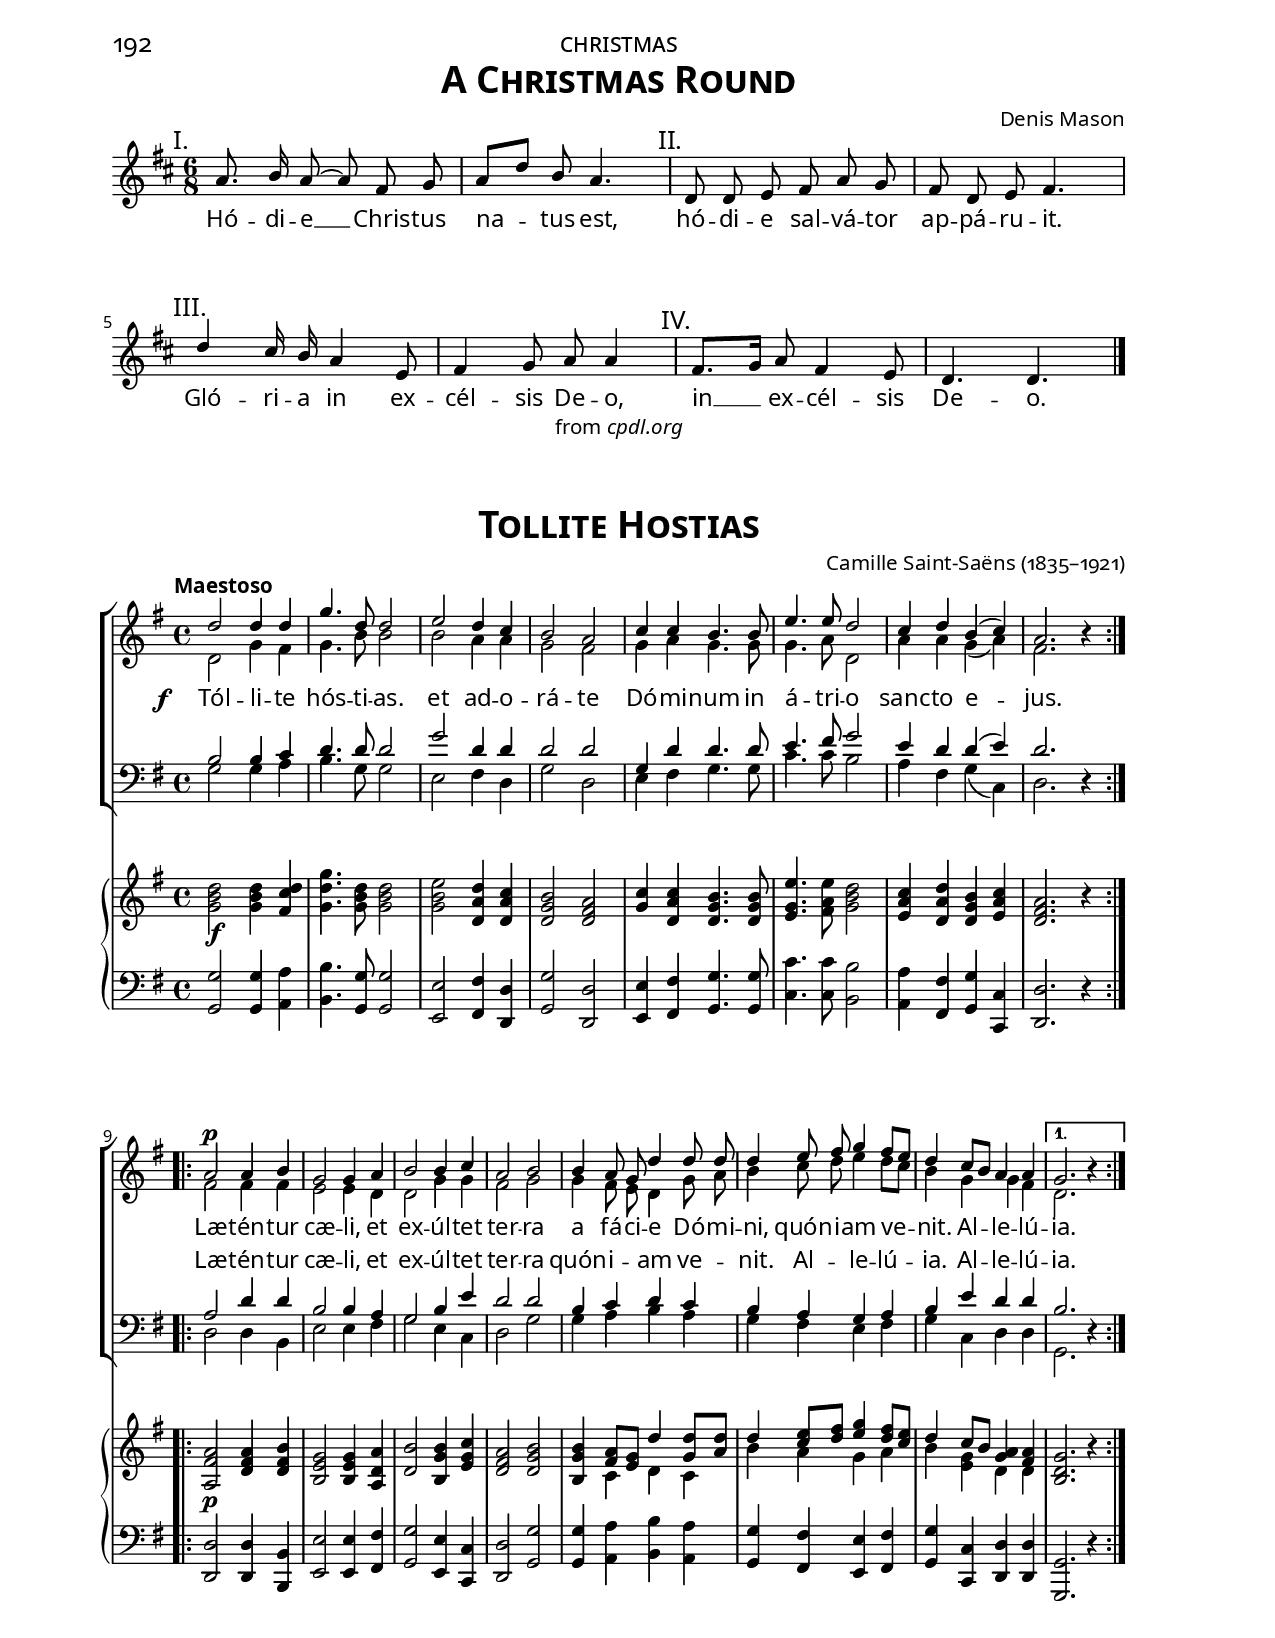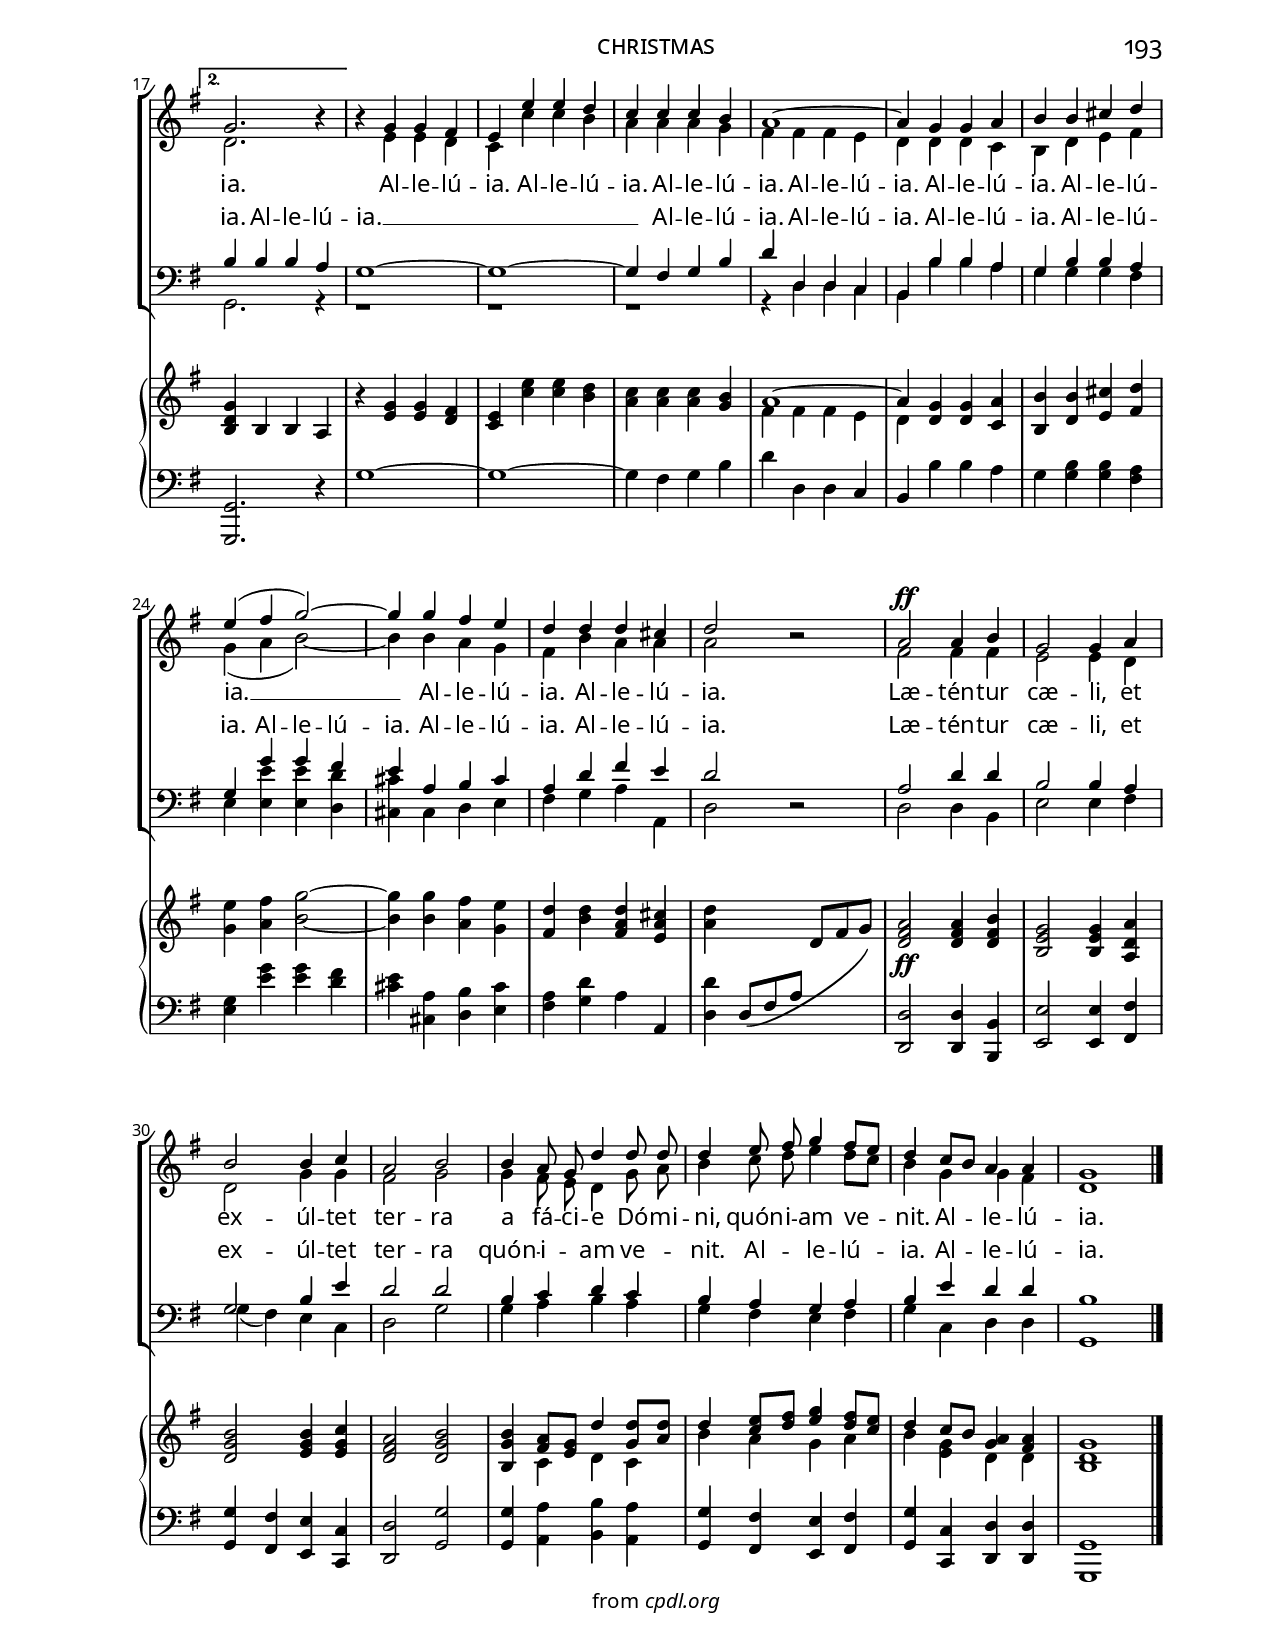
\version "2.14.2"
\include "util.ly"
\paper {
  print-all-headers = ##t
  paper-height = 11\in
  paper-width = 8.5\in
  indent = 0\in
  %system-system-spacing = #'((basic-distance . 10) (padding . 0))
  system-system-spacing =
    #'((basic-distance . 0)
       (minimum-distance . 0)
       (padding . -5)
       (stretchability . 100))
  score-markup-spacing =
    #'((basic-distance . 0)
       (minimum-distance . 0)
       (padding . 1)
       (stretchability . 0))
  ragged-last-bottom = ##f
  ragged-bottom = ##f
  two-sided = ##t
  inner-margin = 1\in
  outer-margin = 0.75\in
  top-margin = 0.26\in
  bottom-margin = 0.25\in
  first-page-number = #192
  print-first-page-number = ##t
  headerLine = \markup{\override #'(font-name . "Garamond Premier Pro") \smallCapsOldStyle"christmas"}
  oddHeaderMarkup = \markup\fill-line{
     \override #'(font-name . "Garamond Premier Pro")\abs-fontsize #12.5
     \combine 
        \fill-line{"" \on-the-fly #print-page-number-check-first
        \oldStylePageNum""
        }
        \fill-line{\headerLine}
  }
  evenHeaderMarkup = \markup {
     \override #'(font-name . "Garamond Premier Pro")\abs-fontsize #12.5
     \combine
        \on-the-fly #print-page-number-check-first
        \oldStylePageNum""
        \fill-line{\headerLine}
  }
}
#(set-global-staff-size 18) \paper{ #(define fonts (make-pango-font-tree "Garamond Premier Pro" "Garamond Premier Pro" "Garamond Premier Pro" (/ 18 20))) }
global = {
  \key d \major
  \time 6/8
  \autoBeamOff
}

sopMusic = \relative c'' {
  \mark "I."
  a8. b16 a8~ a fis g |
  a[ d] b a4. |
  
  \mark "II."
  d,8 d e fis a g |
  fis d e fis4. | \break
  
  \mark "III."
  d'4 cis16 b a4 e8 |
  fis4 g8 a8 a4 |
  
  \mark "IV."
  fis8.[ g16] a8 fis4 e8 |
  d4. d \bar "|."
}
sopWords = \lyricmode {
  
}

altoMusic = \relative c' {
  
}
altoWords = \lyricmode {
  Hó -- di -- e __ Chris -- tus na -- tus est,
  hó -- di -- e sal -- vá -- tor ap -- pá -- ru -- it.
  Gló -- ri -- a in ex -- cél -- sis De -- o,
  in __ ex -- cél -- sis De -- o.
}
altoWordsII = \lyricmode {
}
altoWordsIII = \lyricmode {
}
altoWordsIV = \lyricmode {
}
altoWordsV = \lyricmode {
}
altoWordsVI = \lyricmode {
}
tenorMusic = \relative c' {
}
tenorWords = \lyricmode {

}

bassMusic = \relative c {
}
bassWords = \lyricmode {

}

pianoRH = \relative c' {
  
}
pianoLH = \relative c' {
  
}

\score {
  <<
   \new ChoirStaff <<
%    \new Lyrics = sopranos \with { \override VerticalAxisGroup #'nonstaff-relatedstaff-spacing = #'((basic-distance . 1)) }
    \new Staff = women <<
      \new Voice = "sopranos" { \voiceOne << \global \sopMusic >> }
      \new Voice = "altos" { \voiceTwo << \global \altoMusic >> }
    >>
    \new Lyrics \with { alignAboveContext = #"women" \override VerticalAxisGroup #'nonstaff-relatedstaff-spacing = #'((basic-distance . 1))} \lyricsto "sopranos" \sopWords
    \new Lyrics = "altosVI"  \with { alignBelowContext = #"women" } \lyricsto "sopranos" \altoWordsVI
    \new Lyrics = "altosV"  \with { alignBelowContext = #"women" } \lyricsto "sopranos" \altoWordsV
    \new Lyrics = "altosIV"  \with { alignBelowContext = #"women" } \lyricsto "sopranos" \altoWordsIV
    \new Lyrics = "altosIII"  \with { alignBelowContext = #"women" } \lyricsto "sopranos" \altoWordsIII
    \new Lyrics = "altosII"  \with { alignBelowContext = #"women" } \lyricsto "sopranos" \altoWordsII
    \new Lyrics = "altos"  \with { alignBelowContext = #"women" } \lyricsto "sopranos" \altoWords
   
  >>
%    \new PianoStaff << \new Staff { \new Voice { \pianoRH } } \new Staff { \clef "bass" \pianoLH } >>
  >>
  \layout {
  \context {
    \Lyrics
    \override LyricText #'font-size = #1.3
  }
    \context {
      \Score
      %\override SpacingSpanner #'base-shortest-duration = #(ly:make-moment 1 8)
      %\override SpacingSpanner #'common-shortest-duration = #(ly:make-moment 1 4)
    }
    \context {
      % Remove all empty staves
      % \Staff \RemoveEmptyStaves \override VerticalAxisGroup #'remove-first = ##t
    }
    \context {
      \Lyrics
      \override LyricText #'X-offset = #center-on-word
    }
  }
  \header {
    title = \markup{\override #'(font-name . "Garamond Premier Pro Semibold"){ \abs-fontsize #18 \smallCapsOldStyle"A Christmas Round"}}
    composer = \markup\oldStyleNum"Denis Mason"
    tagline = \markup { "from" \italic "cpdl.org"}
  }
}
\markup \fill-line {\concat{ "from " \italic "cpdl.org"}}
\markup\vspace#2












global = {
  \key g \major
  \time 4/4
  \autoBeamOff
  \override DynamicLineSpanner #'staff-padding = #0.0
  \override DynamicLineSpanner #'Y-extent = #'(-1 . 1)
}

sopMusic = \relative c'' {
  \tempo "Maestoso"
  \repeat volta 2 {
    d2 d4 d |
    g4. d8 d2 |
    e2 d4 c |
    b2 a |
    c4 c b4. b8 |
    e4. e8 d2 |
    
    c4 d b( c) a2. b4\rest \break
  }
  \repeat volta 2 {
    a2^\p a4 b |
    g2 g4 a |
    b2 b4 c |
    a2 b |
    
    %page2
    b4 a8 g d'4 d8 d |
    d4 e8 fis g4 fis8[ e] |
    d4 c8[ b] a4 a
  }
  \alternative {
    {
      g2. b4\rest \break
    }
    {
      g2. b4\rest
    }
  }
  b4\rest g g fis |
  
  e e' e d |
  c c c b |
  a1~ |
  a4 g g a |
  b b cis d |
  e( fis g2)~ |
  
  %page3
  g4 g fis e |
  d d d cis |
  d2 b\rest |
  
  
  a2^\ff a4 b |
  g2 g4 a |
  b2 b4 c |
  a2 b |
  
  b4 a8 g d'4 d8 d |
  d4 e8 fis g4 fis8[ e] |
  d4 c8[ b] a4 a |
  g1 \bar "|."
}
sopWords = \lyricmode {
  
}

altoMusic = \relative c' {
  d2 g4 fis |
  g4. b8 b2 |
  b a4 a |
  g2 fis |
  g4 a g4. g8 |
  g4. a8 d,2 |
  
  a'4 a g( a) |
  fis2. s4 |
  
  
  fis2 fis4 fis |
  e2 e4 d |
  d2 g4 g |
  fis2 g |
  
  %page2
  g4 fis8 e d4 g8 a |
  b4 c8 d e4 d8[ c] |
  b4 g g fis |
  d2. s4 |
  d2. s4 |
  s4 e e d |
  
  c c' c b |
  a a a g |
  fis fis fis e |
  d d d c |
  b d e fis |
  g( a b2)~ |
  
  %page3
  b4 b a g |
  fis b a a |
  a2 s |
  
  fis2 fis4 fis |
  e2 e4 d |
  d2 g4 g |
  fis2 g |
  
  %page2
  g4 fis8 e d4 g8 a |
  b4 c8 d e4 d8[ c] |
  b4 g g fis |
  d1 \bar "|."
}
altoWords = {
  \dropLyricsVIII
  \set stanza = \markup\dynamic"f   "
  \lyricmode {
    Tól -- li -- te hós -- ti -- as.
    et ad -- o -- rá -- te
    Dó -- mi -- num in á -- tri -- o
    sanc -- to e -- jus.
  }
  \raiseLyrics
  \lyricmode {
    Læ -- tén -- tur cæ -- li, et ex -- úl -- tet ter -- ra
    
    a fá -- ci -- e Dó -- mi -- ni, quón -- i -- am ve -- nit. \set associatedVoice = "sopranos" Al -- le -- lú -- ia.
    \unset associatedVoice
    ia.
    
    
    Al -- le -- lú -- ia.
    Al -- le -- lú -- ia.
    Al -- le -- lú -- ia.
    Al -- le -- lú -- ia.
    Al -- le -- lú -- ia.
    Al -- le -- lú -- ia. __
    Al -- le -- lú -- ia.
    Al -- le -- lú -- ia.
    
    \set associatedVoice = "tenors"
    Læ -- tén -- tur cæ -- li, et ex -- úl -- tet ter -- ra
    \unset associatedVoice
    a fá -- ci -- e Dó -- mi -- ni, quón -- i -- am ve -- nit. \set associatedVoice = "sopranos" Al -- le -- lú -- ia.
  }
}
altoWordsII = \lyricmode {
%\markup\italic
  \set stanza = #"2. "
  \set ignoreMelismata = ##t
}
altoWordsIII = \lyricmode {
  \set stanza = #"3. "
  \set ignoreMelismata = ##t
}
altoWordsIV = \lyricmode {
  \set stanza = #"4. "
  \set ignoreMelismata = ##t
}
altoWordsV = \lyricmode {
  \set stanza = #"5. "
  \set ignoreMelismata = ##t
}
altoWordsVI = \lyricmode {
  \set stanza = #"6. "
  \set ignoreMelismata = ##t
}
tenorMusic = \relative c' {
  b2 b4 c |
  d4. d8 d2 |
  g2 d4 d |
  d2 d |
  g,4 d' d4. d8 |
  e4. fis8 g2 |
  
  e4 d d( e) |
  d2. s4 |
  
  
  a2 d4 d |
  b2 b4 a |
  g2 b4 e |
  d2 d |
  
  %page2
  b4 c d c |
  b a g a |
  b e d d |
  b2. s4 |
  b4 b b a |
  g1~ |
  
  g~ |
  g4 fis g b |
  d d, d c |
  b b' b a |
  g b b a |
  g g' g fis |
  
  %page3
  e a, b cis |
  a d fis e |
  d2 s |
  
  
  a2 d4 d |
  b2 b4 a |
  g2 b4 e |
  d2 d |
  
  b4 c d c |
  b a g a |
  b e d d |
  b1 \bar "|."
}
tenorWords = \lyricmode {
  \repeat unfold 22 \skip1
  Læ -- tén -- tur cæ -- li, et ex -- úl -- tet ter -- ra
  quón -- i -- am ve -- nit.
  Al -- le -- lú -- ia.
  Al -- le -- lú -- ia.
  ia.
  
  Al -- le -- lú -- ia. __
  Al -- le -- lú -- ia.
  Al -- le -- lú -- ia.
  Al -- le -- lú -- ia.
  Al -- le -- lú -- ia.
  Al -- le -- lú -- ia.
  Al -- le -- lú -- ia.
  Al -- le -- lú -- ia.
  
  Læ -- tén -- tur cæ -- li, et ex -- úl -- tet ter -- ra
  quón -- i -- am ve -- nit.
  Al -- le -- lú -- ia.
  Al -- le -- lú -- ia.
}

bassMusic = \relative c {
  g'2 g4 a |
  b4. g8 g2 |
  e fis4 d |
  g2 d |
  e4 fis g4. g8 |
  c4. c8 b2 |
  
  a4 fis g( c,) |
  d2. d4\rest |
  
  
  d2 d4 b |
  e2 e4 fis |
  g2 e4 c |
  d2 g |
  
  g4 a b a |
  g fis e fis |
  g c, d d |
  g,2. d'4\rest |
  g,2. r4 |
  r1 |
  
  r |
  r |
  r4 d' d c |
  b b' b a |
  g g g fis |
  e <e e'> q <d d'> |
  
  <cis cis'> cis d e |
  fis g a a, |
  d2 d\rest |
  
  
  d2 d4 b |
  e2 e4 fis |
  g4( fis) e4 c |
  d2 g |
  
  g4 a b a |
  g fis e fis |
  g c, d d |
  g,1 \bar "|."
}
bassWords = \lyricmode {

}

pianoRH = \relative c' {
  \repeat volta 2 {
    <g' b d>2_\f q4 <fis c' d> |
    <g d' g>4. <g b d>8 q2 |
    <g b e> <d a' d>4 <d a' c> |
    <d g b>2 <d fis a> |
    <g c>4 <d a' c> <d g b>4. q8 |
    <e g e'>4. <fis a e'>8 <g b d>2 |
    
    <e a c>4 <d a' d> <d g b> <e a c> |
    <d fis a>2. r4 
  }
  \repeat volta 2 {
    <a fis' a>2_\p <d fis a>4 <d fis b> |
    <b e g>2 q4 <a d a'> |
    <d b'>2 <b g' b>4 <e g c> |
    <d fis a>2 <d g b> |
    
    %page2
    <b g' b>4 << {<fis' a>8[ <e g>] d'4 <d g,>8[ <d a>] } \\
                 {c,4 d c} >> |
    << {d'4 <c e>8[ <d fis>] <e g>4 <d fis>8[ <c e>] |
        d4 c8[ b] <a g>4 <a fis>} \\
       {b4 a g a |
        b <g e> d d} >>
  }
  \alternative {
    {<b d g>2. r4}
    {<b d g>4 b b a}
  }
  r4 <e' g> q <d fis> |
  
  <c e> <c' e> q <b d> |
  <a c> q q <g b> |
  << { a1~ | a4 } \\
     { fis4 fis fis e | d } >>
  <d g> q <c a'> |
  <b b'> <d b'> <e cis'> <fis d'> |
  <g e'> <a fis'> <b g'>2~ |
  
  %page3
  q4 q <a fis'> <g e'> |
  <fis d'> <b d> <fis a d> <e a cis> |
  <a d>4 \change Staff = "two" \stemUp d,,8[_\( fis a]
         \change Staff = "one" d[ fis g]\) |
  \stemNeutral
  <d fis a>2_\ff q4 <d fis b> |
  <b e g>2 q4 <a d a'> |
  
  <d g b>2 <e g b>4 <e g c> |
  <d fis a>2 <d g b> |
  <b g' b>4 << {<fis' a>8[ <e g>] d'4 <d g,>8[ <d a>] } \\
                 {c,4 d c} >> |
    << {d'4 <c e>8[ <d fis>] <e g>4 <d fis>8[ <c e>] |
        d4 c8[ b] <a g>4 <a fis>} \\
       {b4 a g a |
        b <g e> d d} >> |
  <b d g>1 \bar "|."
  
}
pianoLH = \relative c' {
  \repeat volta 2 {
    <g g,>2 q4 <a a,> |
    <b b,>4. <g g,>8 q2 |
    <e e,> <fis fis,>4 <d d,> |
    <g g,>2 <d d,> |
    <e e,>4 <fis fis,> <g g,>4. q8 |
    <c c,>4. q8 <b b,>2 |
    
    <a a,>4 <fis fis,> <g g,> <c, c,> |
    <d d,>2. r4 
  }
  \repeat volta 2 {
    <d d,>2 q4 <b b,> |
    <e e,>2 q4 <fis fis,> |
    <g g,>2 <e e,>4 <c c,> |
    <d d,>2 <g g,> |
    
    %page 2
    <g g,>4 <a a,> <b b,> <a a,> |
    <g g,> <fis fis,> <e e,> <fis fis,> |
    <g g,> <c, c,> <d d,> q |
  }
  \alternative {
    {
      <g, g,>2. r4
    }
    {
      <g g,>2. r4 |
    }
  }
  g'1~ |
  
  g~ |
  g4 fis g b |
  d d, d c |
  b b' b a |
  g <g b> q <fis a> |
  <e g> <e' g> q <d fis> |
  
  %page 3
  <cis e>4 <a cis,> <b d,> <cis e,> |
  <a fis> <g d'> a a, |
  <d d'> s2. |
  <d d,>2 q4 <b b,> |
  <e e,>2 q4 <fis fis,> |
  
  <g g,> <fis fis,> <e e,> <c c,> |
  <d d,>2 <g g,> |
  q4 <a a,> <b b,> <a a,> |
  <g g,> <fis fis,> <e e,> <fis fis,> |
  <g g,> <c, c,> <d d,> q |
  <g, g,>1 \bar "|."
}

\score {
  <<
   \new ChoirStaff <<
    \new Staff = women <<
      \new Voice = "sopranos" { \voiceOne << \global \sopMusic >> }
      \new Voice = "altos" { \voiceTwo << \global \altoMusic >> }
    >>
    \new Staff = men <<
      \clef bass
      \new Voice = "tenors" { \voiceOne << \global \tenorMusic >> }
      \new Voice = "basses" { \voiceTwo << \global \bassMusic >> }
    >>
    \new Lyrics \with { alignAboveContext = #"women" \override VerticalAxisGroup #'nonstaff-relatedstaff-spacing = #'((basic-distance . 1))} \lyricsto "sopranos" \sopWords
    \new Lyrics = "altosVI"  \with { alignBelowContext = #"women" } \lyricsto "altos" \altoWordsVI
    \new Lyrics = "altosV"  \with { alignBelowContext = #"women" } \lyricsto "altos" \altoWordsV
    \new Lyrics = "altosIV"  \with { alignBelowContext = #"women" } \lyricsto "altos" \altoWordsIV
    \new Lyrics = "altosIII"  \with { alignBelowContext = #"women" } \lyricsto "altos" \altoWordsIII
    \new Lyrics = "altosII"  \with { alignBelowContext = #"women" } \lyricsto "altos" \altoWordsII
    \new Lyrics = "altos"  \with { alignBelowContext = #"women" \override VerticalAxisGroup #'nonstaff-relatedstaff-spacing = #'((basic-distance . 1))} \lyricsto "altos" \altoWords
   \new Lyrics \with { alignAboveContext = #"men" } \lyricsto "tenors" \tenorWords
    \new Lyrics \with { alignBelowContext = #"men" \override VerticalAxisGroup #'nonstaff-relatedstaff-spacing = #'((basic-distance . 1)) } \lyricsto "basses" \bassWords
  >>
  \new PianoStaff <<
\new Staff = "one" { \new Voice { \global \pianoRH } } \new Staff = "two" { \global \clef "bass" \pianoLH } >>
>>
  \layout {
  \context {
    \Lyrics
    \override LyricText #'font-size = #1.3
  }
%6.14 \context {\Lyrics\override LyricText #'font-size = #0.9 }
    \context {
      \Score
      %\override SpacingSpanner #'base-shortest-duration = #(ly:make-moment 1 8)
      %\override SpacingSpanner #'common-shortest-duration = #(ly:make-moment 1 4)
    }
    \context {
      % Remove all empty staves
      \Staff \RemoveEmptyStaves \override VerticalAxisGroup #'remove-first = ##t
    }
    \context {
      \Lyrics
      \override LyricText #'X-offset = #center-on-word
    }
  }
  \header {
    title = \markup{\override #'(font-name . "Garamond Premier Pro Semibold"){ \abs-fontsize #18 \smallCapsOldStyle"Tollite Hostias"}}
    composer = \markup\oldStyleNum"Camille Saint-Saëns (1835–1921)"
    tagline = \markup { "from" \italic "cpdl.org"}
  }
}
\header {
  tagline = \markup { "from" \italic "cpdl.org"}
}

